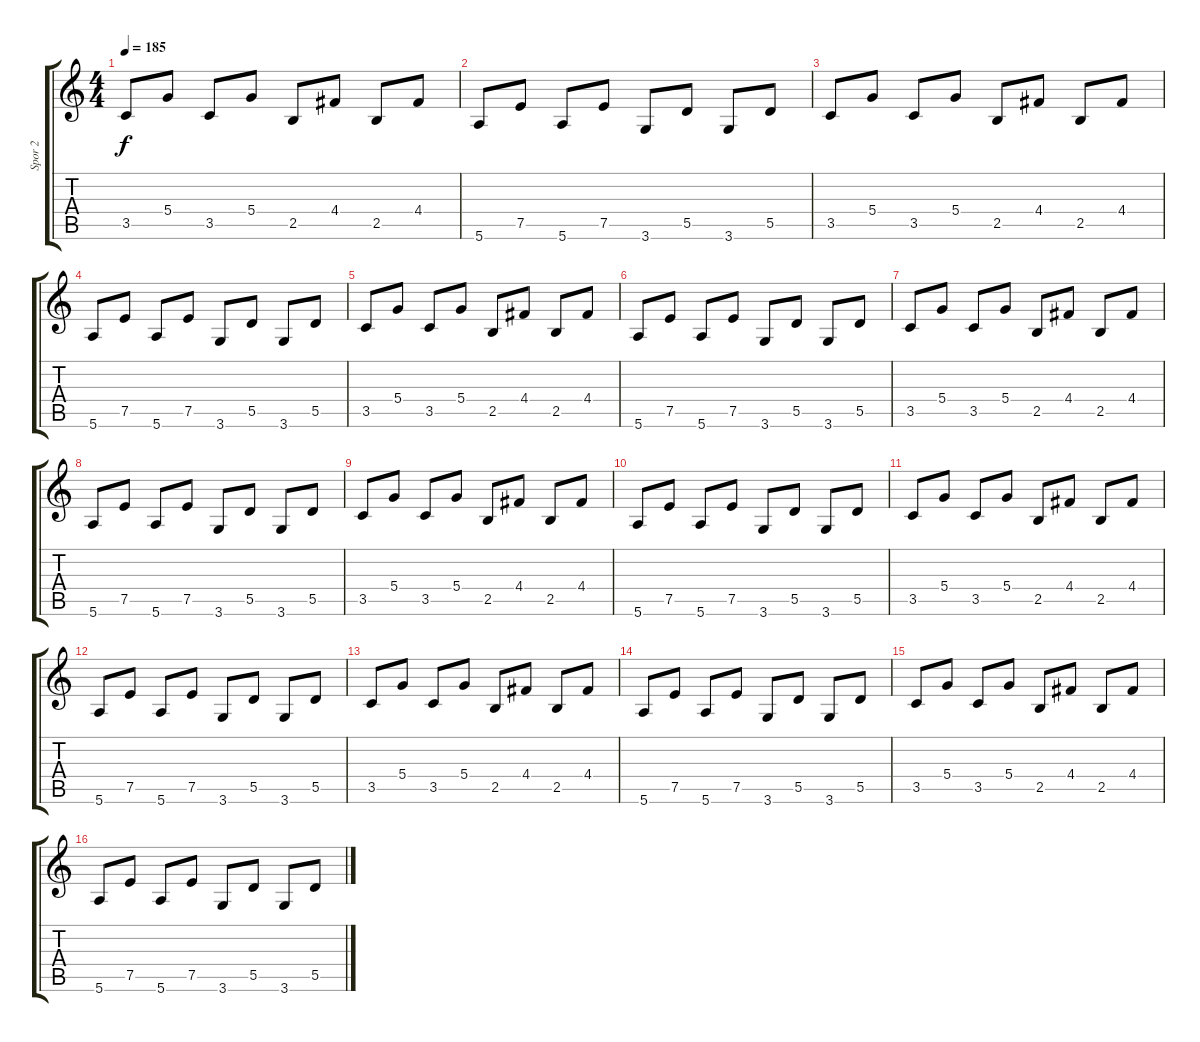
\track ("Spor 2" "Spor 2") {instrument distortionguitar}
\staff {score tabs}
\tuning (E4 B3 G3 D3 A2 E2) {hide}
\ts (4 4)
\tempo 185
\clef g2
\ks c
3.5.8{dy f} 5.4.8 3.5.8 5.4.8 2.5.8 4.4.8 2.5.8 4.4.8 |
5.6.8 7.5.8 5.6.8 7.5.8 3.6.8 5.5.8 3.6.8 5.5.8 |
3.5.8 5.4.8 3.5.8 5.4.8 2.5.8 4.4.8 2.5.8 4.4.8 |
5.6.8 7.5.8 5.6.8 7.5.8 3.6.8 5.5.8 3.6.8 5.5.8 |
3.5.8 5.4.8 3.5.8 5.4.8 2.5.8 4.4.8 2.5.8 4.4.8 |
5.6.8 7.5.8 5.6.8 7.5.8 3.6.8 5.5.8 3.6.8 5.5.8 |
3.5.8 5.4.8 3.5.8 5.4.8 2.5.8 4.4.8 2.5.8 4.4.8 |
5.6.8 7.5.8 5.6.8 7.5.8 3.6.8 5.5.8 3.6.8 5.5.8 |
3.5.8 5.4.8 3.5.8 5.4.8 2.5.8 4.4.8 2.5.8 4.4.8 |
5.6.8 7.5.8 5.6.8 7.5.8 3.6.8 5.5.8 3.6.8 5.5.8 |
3.5.8 5.4.8 3.5.8 5.4.8 2.5.8 4.4.8 2.5.8 4.4.8 |
5.6.8 7.5.8 5.6.8 7.5.8 3.6.8 5.5.8 3.6.8 5.5.8 |
3.5.8 5.4.8 3.5.8 5.4.8 2.5.8 4.4.8 2.5.8 4.4.8 |
5.6.8 7.5.8 5.6.8 7.5.8 3.6.8 5.5.8 3.6.8 5.5.8 |
3.5.8 5.4.8 3.5.8 5.4.8 2.5.8 4.4.8 2.5.8 4.4.8 |
5.6.8 7.5.8 5.6.8 7.5.8 3.6.8 5.5.8 3.6.8 5.5.8
